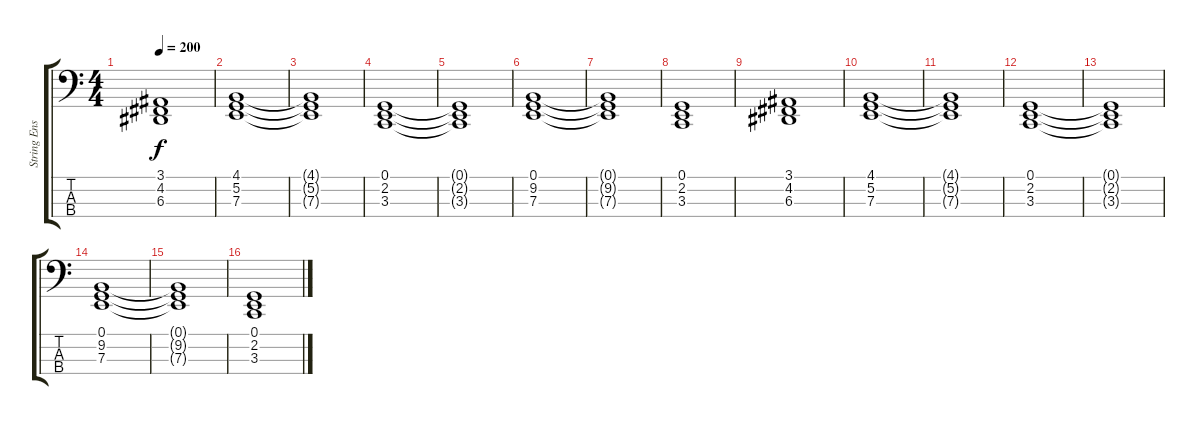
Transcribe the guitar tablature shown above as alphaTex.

\track ("String Ensemble III" "String Ens") {instrument stringensemble1}
\staff {score tabs}
\tuning (G2 D2 A1 E1) {hide}
\ts (4 4)
\tempo 200
\clef f4
\ks c
(3.1 4.2 6.3).1{dy f} |
(4.1 5.2 7.3).1 |
(4.1{t} 5.2{t} 7.3{t}).1 |
(0.1 2.2 3.3).1 |
(0.1{t} 2.2{t} 3.3{t}).1 |
(0.1 9.2 7.3).1 |
(0.1{t} 9.2{t} 7.3{t}).1 |
(0.1 2.2 3.3).1 |
(3.1 4.2 6.3).1 |
(4.1 5.2 7.3).1 |
(4.1{t} 5.2{t} 7.3{t}).1 |
(0.1 2.2 3.3).1 |
(0.1{t} 2.2{t} 3.3{t}).1 |
(0.1 9.2 7.3).1 |
(0.1{t} 9.2{t} 7.3{t}).1 |
(0.1 2.2 3.3).1
